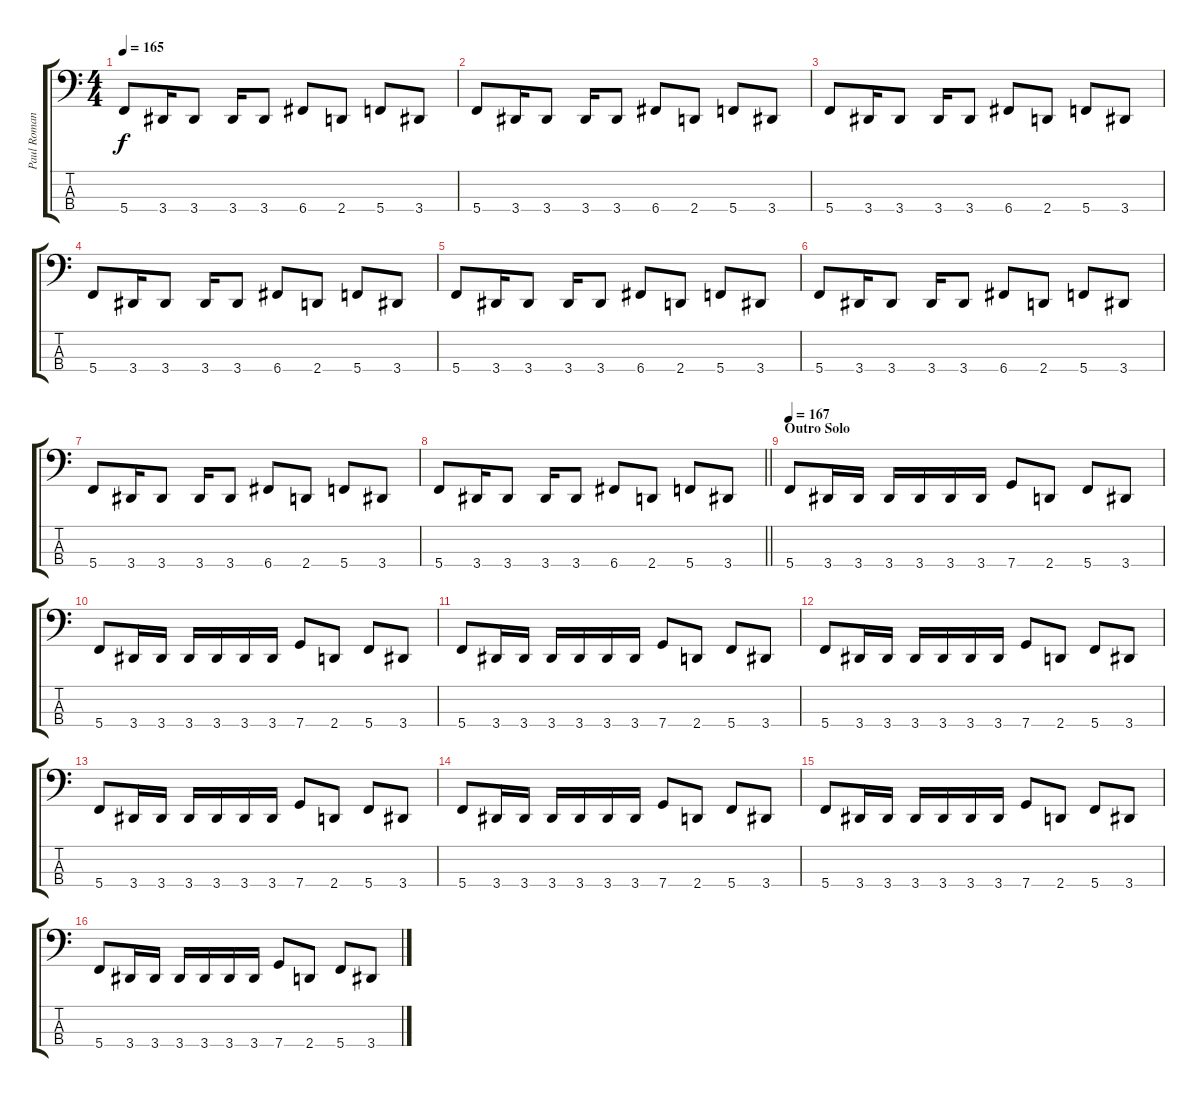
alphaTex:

\track ("Paul Romanko" "Paul Roman") {instrument electricbasspick}
\staff {score tabs}
\tuning (F2 C2 G1 C1) {hide}
\ts (4 4)
\tempo 165
\clef f4
\ks c
5.4.8{dy f} 3.4.16 3.4.8 3.4.16 3.4.8 6.4.8 2.4.8 5.4.8 3.4.8 |
5.4.8 3.4.16 3.4.8 3.4.16 3.4.8 6.4.8 2.4.8 5.4.8 3.4.8 |
5.4.8 3.4.16 3.4.8 3.4.16 3.4.8 6.4.8 2.4.8 5.4.8 3.4.8 |
5.4.8 3.4.16 3.4.8 3.4.16 3.4.8 6.4.8 2.4.8 5.4.8 3.4.8 |
5.4.8 3.4.16 3.4.8 3.4.16 3.4.8 6.4.8 2.4.8 5.4.8 3.4.8 |
5.4.8 3.4.16 3.4.8 3.4.16 3.4.8 6.4.8 2.4.8 5.4.8 3.4.8 |
5.4.8 3.4.16 3.4.8 3.4.16 3.4.8 6.4.8 2.4.8 5.4.8 3.4.8 |
\barLineRight lightlight
5.4.8 3.4.16 3.4.8 3.4.16 3.4.8 6.4.8 2.4.8 5.4.8 3.4.8 |
\section ("" "Outro Solo")
\tempo 167
5.4.8 3.4.16 3.4.16 3.4.16 3.4.16 3.4.16 3.4.16 7.4.8 2.4.8 5.4.8 3.4.8 |
5.4.8 3.4.16 3.4.16 3.4.16 3.4.16 3.4.16 3.4.16 7.4.8 2.4.8 5.4.8 3.4.8 |
5.4.8 3.4.16 3.4.16 3.4.16 3.4.16 3.4.16 3.4.16 7.4.8 2.4.8 5.4.8 3.4.8 |
5.4.8 3.4.16 3.4.16 3.4.16 3.4.16 3.4.16 3.4.16 7.4.8 2.4.8 5.4.8 3.4.8 |
5.4.8 3.4.16 3.4.16 3.4.16 3.4.16 3.4.16 3.4.16 7.4.8 2.4.8 5.4.8 3.4.8 |
5.4.8 3.4.16 3.4.16 3.4.16 3.4.16 3.4.16 3.4.16 7.4.8 2.4.8 5.4.8 3.4.8 |
5.4.8 3.4.16 3.4.16 3.4.16 3.4.16 3.4.16 3.4.16 7.4.8 2.4.8 5.4.8 3.4.8 |
5.4.8 3.4.16 3.4.16 3.4.16 3.4.16 3.4.16 3.4.16 7.4.8 2.4.8 5.4.8 3.4.8
